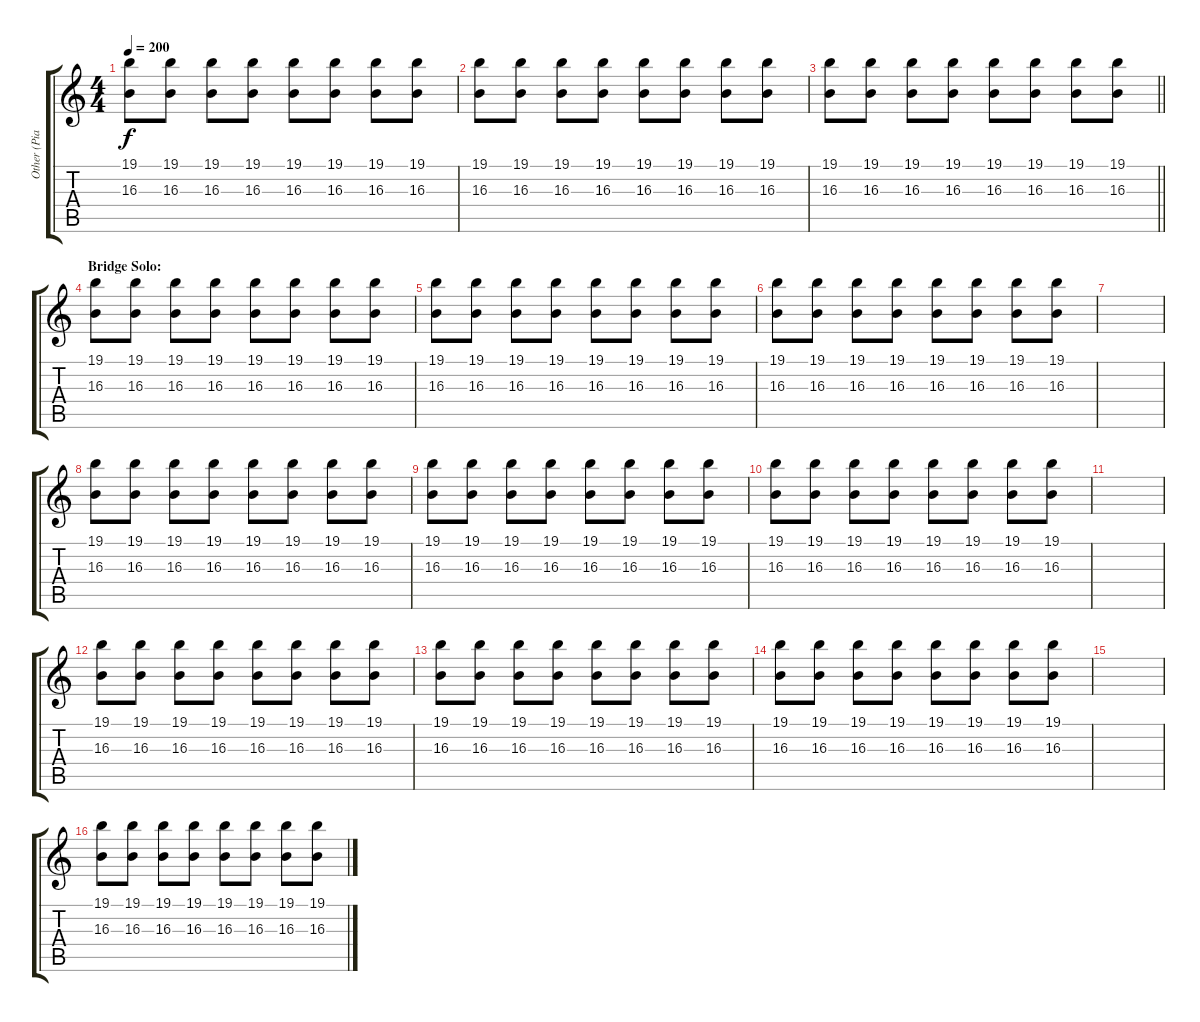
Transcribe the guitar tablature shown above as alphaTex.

\track ("Other (Piano)" "Other (Pia") {instrument acousticgrandpiano bank 255}
\staff {score tabs}
\tuning (E4 B3 G3 D3 A2 E2) {hide}
\ts (4 4)
\tempo 200
\clef g2
\ks c
(19.1 16.3).8{dy f} (19.1 16.3).8 (19.1 16.3).8 (19.1 16.3).8 (19.1 16.3).8 (19.1 16.3).8 (19.1 16.3).8 (19.1 16.3).8 |
(19.1 16.3).8 (19.1 16.3).8 (19.1 16.3).8 (19.1 16.3).8 (19.1 16.3).8 (19.1 16.3).8 (19.1 16.3).8 (19.1 16.3).8 |
\barLineRight lightlight
(19.1 16.3).8 (19.1 16.3).8 (19.1 16.3).8 (19.1 16.3).8 (19.1 16.3).8 (19.1 16.3).8 (19.1 16.3).8 (19.1 16.3).8 |
\section ("" "Bridge Solo:")
(19.1 16.3).8 (19.1 16.3).8 (19.1 16.3).8 (19.1 16.3).8 (19.1 16.3).8 (19.1 16.3).8 (19.1 16.3).8 (19.1 16.3).8 |
(19.1 16.3).8 (19.1 16.3).8 (19.1 16.3).8 (19.1 16.3).8 (19.1 16.3).8 (19.1 16.3).8 (19.1 16.3).8 (19.1 16.3).8 |
(19.1 16.3).8 (19.1 16.3).8 (19.1 16.3).8 (19.1 16.3).8 (19.1 16.3).8 (19.1 16.3).8 (19.1 16.3).8 (19.1 16.3).8 |
|
(19.1 16.3).8 (19.1 16.3).8 (19.1 16.3).8 (19.1 16.3).8 (19.1 16.3).8 (19.1 16.3).8 (19.1 16.3).8 (19.1 16.3).8 |
(19.1 16.3).8 (19.1 16.3).8 (19.1 16.3).8 (19.1 16.3).8 (19.1 16.3).8 (19.1 16.3).8 (19.1 16.3).8 (19.1 16.3).8 |
(19.1 16.3).8 (19.1 16.3).8 (19.1 16.3).8 (19.1 16.3).8 (19.1 16.3).8 (19.1 16.3).8 (19.1 16.3).8 (19.1 16.3).8 |
|
(19.1 16.3).8 (19.1 16.3).8 (19.1 16.3).8 (19.1 16.3).8 (19.1 16.3).8 (19.1 16.3).8 (19.1 16.3).8 (19.1 16.3).8 |
(19.1 16.3).8 (19.1 16.3).8 (19.1 16.3).8 (19.1 16.3).8 (19.1 16.3).8 (19.1 16.3).8 (19.1 16.3).8 (19.1 16.3).8 |
(19.1 16.3).8 (19.1 16.3).8 (19.1 16.3).8 (19.1 16.3).8 (19.1 16.3).8 (19.1 16.3).8 (19.1 16.3).8 (19.1 16.3).8 |
|
(19.1 16.3).8 (19.1 16.3).8 (19.1 16.3).8 (19.1 16.3).8 (19.1 16.3).8 (19.1 16.3).8 (19.1 16.3).8 (19.1 16.3).8
